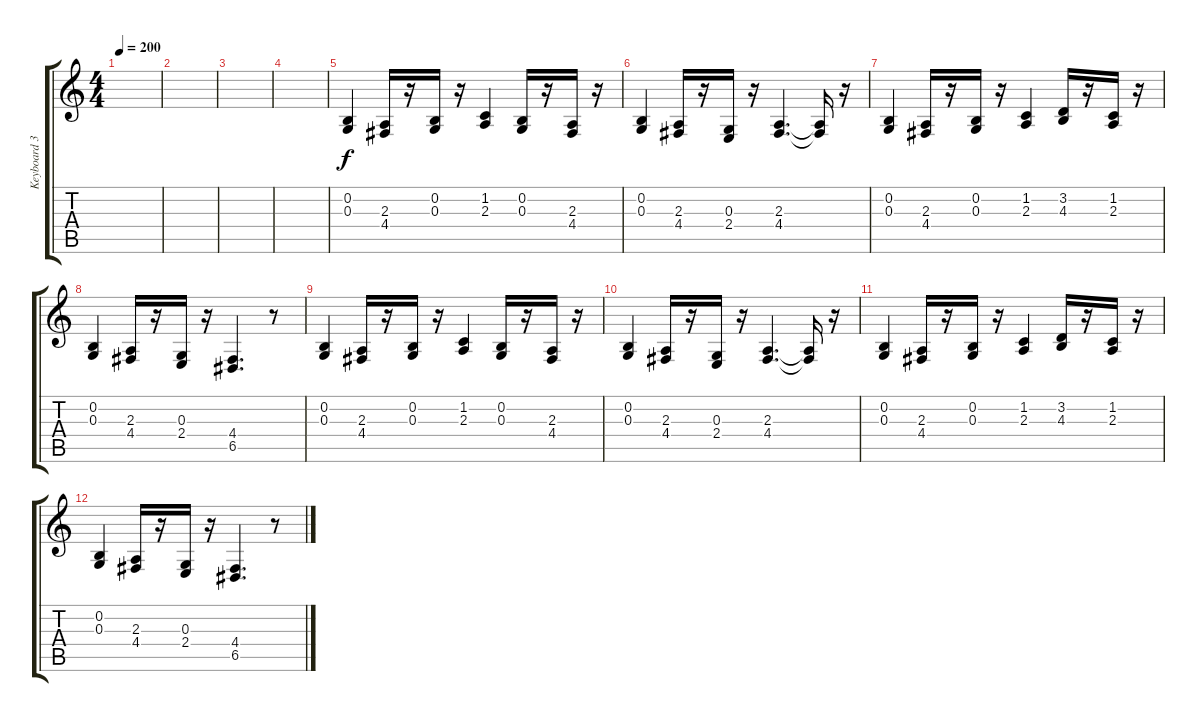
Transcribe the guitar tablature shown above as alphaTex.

\track ("Keyboard 3" "Keyboard 3") {instrument trombone}
\staff {score tabs}
\tuning (E4 B3 G3 D3 A2 E2) {hide}
\ts (4 4)
\tempo 200
\clef g2
\ks c
|
|
|
|
(0.2 0.3).4 (2.3 4.4).16 r.16 (0.2 0.3).16 r.16 (1.2 2.3).4 (0.2 0.3).16 r.16 (2.3 4.4).16 r.16 |
(0.2 0.3).4 (2.3 4.4).16 r.16 (0.3 2.4).16 r.16 (2.3 4.4).4{d} (2.3{t} 4.4{t}).16 r.16 |
(0.2 0.3).4 (2.3 4.4).16 r.16 (0.2 0.3).16 r.16 (1.2 2.3).4 (3.2 4.3).16 r.16 (1.2 2.3).16 r.16 |
(0.2 0.3).4 (2.3 4.4).16 r.16 (0.3 2.4).16 r.16 (4.4 6.5).4{d} r.8 |
(0.2 0.3).4 (2.3 4.4).16 r.16 (0.2 0.3).16 r.16 (1.2 2.3).4 (0.2 0.3).16 r.16 (2.3 4.4).16 r.16 |
(0.2 0.3).4 (2.3 4.4).16 r.16 (0.3 2.4).16 r.16 (2.3 4.4).4{d} (2.3{t} 4.4{t}).16 r.16 |
(0.2 0.3).4 (2.3 4.4).16 r.16 (0.2 0.3).16 r.16 (1.2 2.3).4 (3.2 4.3).16 r.16 (1.2 2.3).16 r.16 |
(0.2 0.3).4 (2.3 4.4).16 r.16 (0.3 2.4).16 r.16 (4.4 6.5).4{d} r.8
